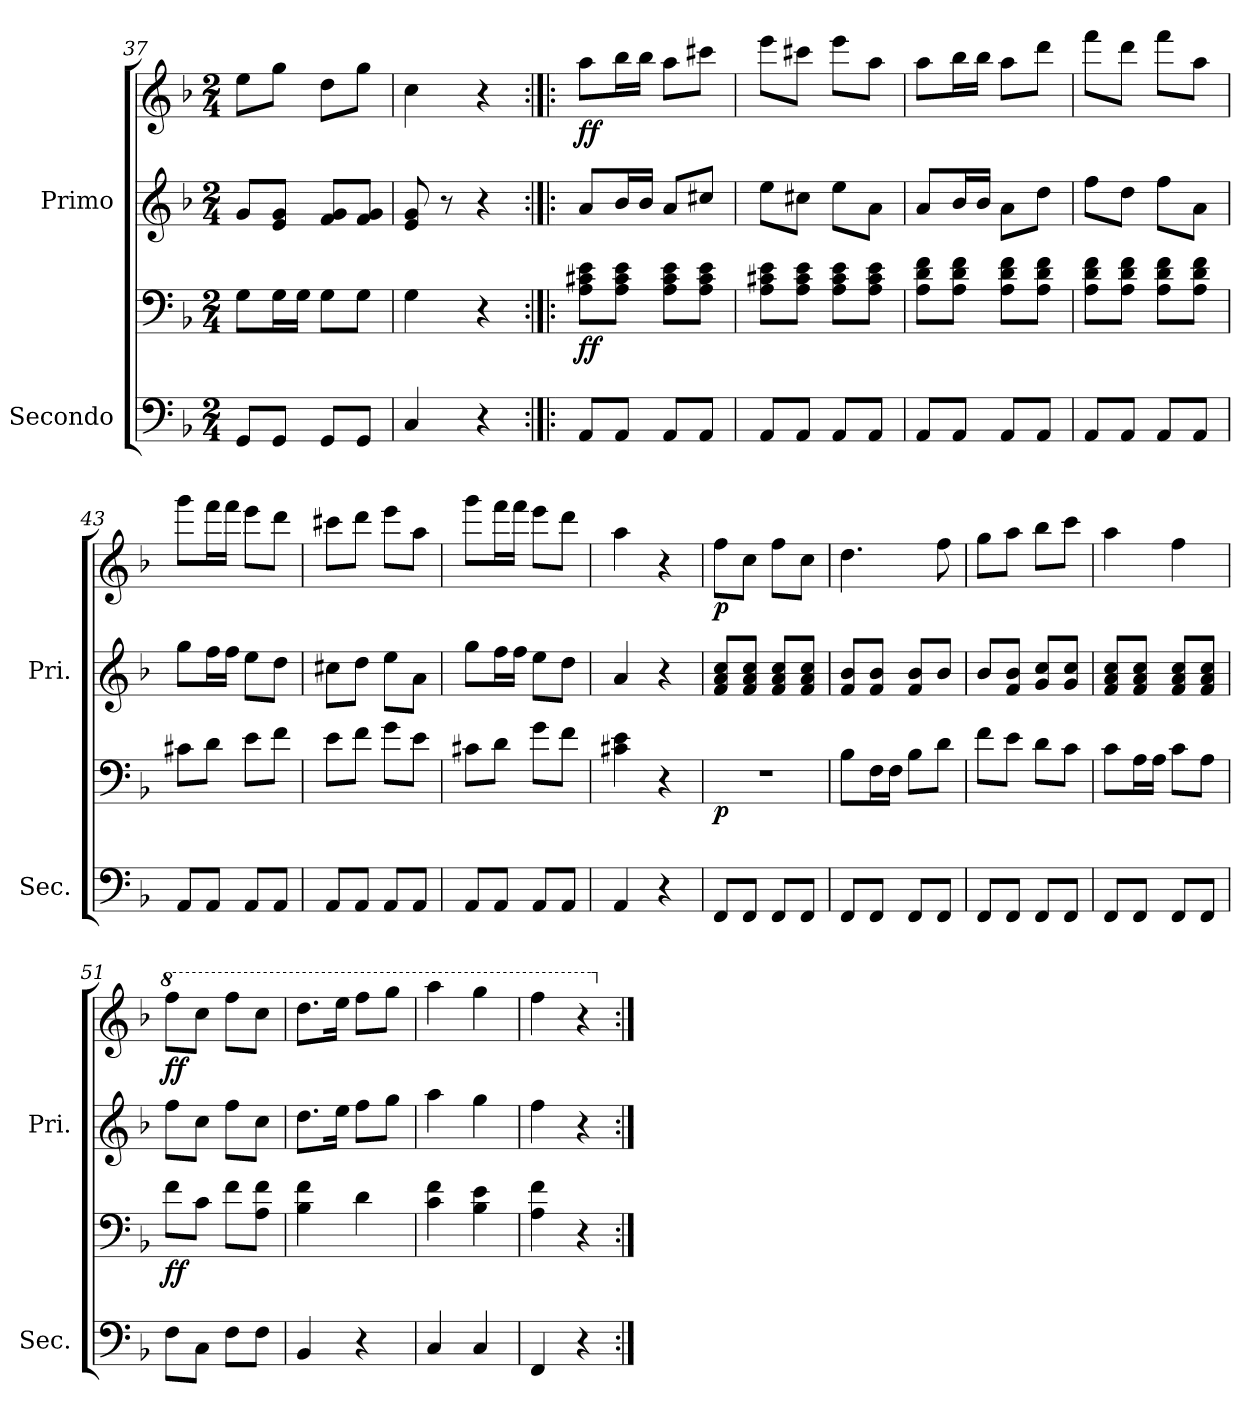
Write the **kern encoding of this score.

**kern	**kern	**dynam	**kern	**kern	**dynam
*part2	*part2	*part2	*part1	*part1	*part1
*staff4	*staff3	*staff3/4	*staff2	*staff1	*staff1/2
*I"Secondo	*	*	*I"Primo	*	*
*I'Sec.	*	*	*I'Pri.	*	*
!!LO:LB:g=z
*clefF4	*clefF4	*	*clefG2	*clefG2	*
*k[b-]	*k[b-]	*	*k[b-]	*k[b-]	*
*M2/4	*M2/4	*	*M2/4	*M2/4	*
=37	=37	=37	=37	=37	=37
8GG/L	8G\L	.	8g/L	8ee\L	.
8GG/J	16G\L	.	8e/ 8g/J	8gg\J	.
.	16G\JJ	.	.	.	.
8GG/L	8G\L	.	8f/ 8g/L	8dd\L	.
8GG/J	8G\J	.	8f/ 8g/J	8gg\J	.
=38	=38	=38	=38	=38	=38
4C/	4G\	.	8e/ 8g/	4cc\	.
.	.	.	8r	.	.
4r	4r	.	4r	4r	.
=39:|!|:	=39:|!|:	=39:|!|:	=39:|!|:	=39:|!|:	=39:|!|:
!	!	!LO:DY:b	!	!	!LO:DY:b
8AA/L	8A\ 8c#X\ 8e\L	ff	8a/L	8aa\L	ff
8AA/J	8A\ 8c#\ 8e\J	.	16b-/L	16bb-\L	.
.	.	.	16b-/JJ	16bb-\JJ	.
8AA/L	8A\ 8c#\ 8e\L	.	8a/L	8aa\L	.
8AA/J	8A\ 8c#\ 8e\J	.	8cc#X/J	8ccc#X\J	.
=40	=40	=40	=40	=40	=40
8AA/L	8A\ 8c#X\ 8e\L	.	8ee\L	8eee\L	.
8AA/J	8A\ 8c#\ 8e\J	.	8cc#X\J	8ccc#X\J	.
8AA/L	8A\ 8c#\ 8e\L	.	8ee\L	8eee\L	.
8AA/J	8A\ 8c#\ 8e\J	.	8a\J	8aa\J	.
=41	=41	=41	=41	=41	=41
8AA/L	8A\ 8d\ 8f\L	.	8a/L	8aa\L	.
8AA/J	8A\ 8d\ 8f\J	.	16b-/L	16bb-\L	.
.	.	.	16b-/JJ	16bb-\JJ	.
8AA/L	8A\ 8d\ 8f\L	.	8a\L	8aa\L	.
8AA/J	8A\ 8d\ 8f\J	.	8dd\J	8ddd\J	.
=42	=42	=42	=42	=42	=42
8AA/L	8A\ 8d\ 8f\L	.	8ff\L	8fff\L	.
8AA/J	8A\ 8d\ 8f\J	.	8dd\J	8ddd\J	.
8AA/L	8A\ 8d\ 8f\L	.	8ff\L	8fff\L	.
8AA/J	8A\ 8d\ 8f\J	.	8a\J	8aa\J	.
!!LO:PB:g=z
=43	=43	=43	=43	=43	=43
8AA/L	8c#X\L	.	8gg\L	8ggg\L	.
8AA/J	8d\J	.	16ff\L	16fff\L	.
.	.	.	16ff\JJ	16fff\JJ	.
8AA/L	8e\L	.	8ee\L	8eee\L	.
8AA/J	8f\J	.	8dd\J	8ddd\J	.
=44	=44	=44	=44	=44	=44
8AA/L	8e\L	.	8cc#X\L	8ccc#X\L	.
8AA/J	8f\J	.	8dd\J	8ddd\J	.
8AA/L	8g\L	.	8ee\L	8eee\L	.
8AA/J	8e\J	.	8a\J	8aa\J	.
=45	=45	=45	=45	=45	=45
8AA/L	8c#X\L	.	8gg\L	8ggg\L	.
8AA/J	8d\J	.	16ff\L	16fff\L	.
.	.	.	16ff\JJ	16fff\JJ	.
8AA/L	8g\L	.	8ee\L	8eee\L	.
8AA/J	8f\J	.	8dd\J	8ddd\J	.
=46	=46	=46	=46	=46	=46
4AA/	4c#X\ 4e\	.	4a/	4aa\	.
4r	4r	.	4r	4r	.
=47	=47	=47	=47	=47	=47
!	!	!LO:DY:b	!	!	!LO:DY:b
8FF/L	2r	p	8f/ 8a/ 8cc/L	8ff\L	p
8FF/J	.	.	8f/ 8a/ 8cc/J	8cc\J	.
8FF/L	.	.	8f/ 8a/ 8cc/L	8ff\L	.
8FF/J	.	.	8f/ 8a/ 8cc/J	8cc\J	.
=48	=48	=48	=48	=48	=48
8FF/L	8B-\L	.	8f/ 8b-/L	4.dd\	.
8FF/J	16F\L	.	8f/ 8b-/J	.	.
.	16F\JJ	.	.	.	.
8FF/L	8B-\L	.	8f/ 8b-/L	.	.
8FF/J	8d\J	.	8b-/J	8ff\	.
=49	=49	=49	=49	=49	=49
8FF/L	8f\L	.	8b-/L	8gg\L	.
8FF/J	8e\J	.	8f/ 8b-/J	8aa\J	.
8FF/L	8d\L	.	8g/ 8cc/L	8bb-\L	.
8FF/J	8c\J	.	8g/ 8cc/J	8ccc\J	.
!!LO:LB:g=z
=50	=50	=50	=50	=50	=50
8FF/L	8c\L	.	8f/ 8a/ 8cc/L	4aa\	.
8FF/J	16A\L	.	8f/ 8a/ 8cc/J	.	.
.	16A\JJ	.	.	.	.
8FF/L	8c\L	.	8f/ 8a/ 8cc/L	4ff\	.
8FF/J	8A\J	.	8f/ 8a/ 8cc/J	.	.
=51	=51	=51	=51	=51	=51
*	*	*	*	*8va	*
!	!	!LO:DY:b	!	!	!LO:DY:b
8F\L	8f\L	ff	8ff\L	8fff\L	ff
8C\J	8c\J	.	8cc\J	8ccc\J	.
8F\L	8f\L	.	8ff\L	8fff\L	.
8F\J	8A\ 8f\J	.	8cc\J	8ccc\J	.
=52	=52	=52	=52	=52	=52
4BB-/	4B-\ 4f\	.	8.dd\L	8.ddd\L	.
.	.	.	16ee\Jk	16eee\Jk	.
4r	4d\	.	8ff\L	8fff\L	.
.	.	.	8gg\J	8ggg\J	.
=53	=53	=53	=53	=53	=53
4C/	4c\ 4f\	.	4aa\	4aaa\	.
4C/	4B-\ 4e\	.	4gg\	4ggg\	.
=54	=54	=54	=54	=54	=54
4FF/	4A\ 4f\	.	4ff\	4fff\	.
4r	4r	.	4r	4r	.
*	*	*	*	*X8va	*
=:|!	=:|!	=:|!	=:|!	=:|!	=:|!
*-	*-	*-	*-	*-	*-
